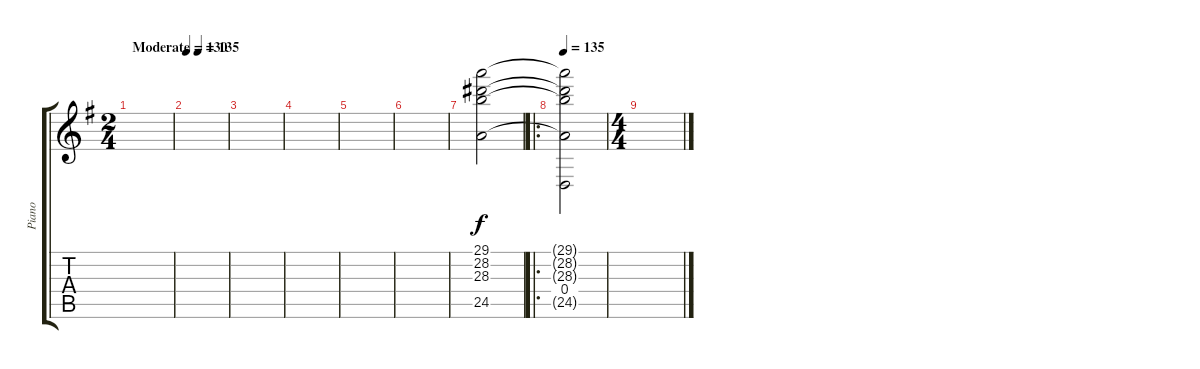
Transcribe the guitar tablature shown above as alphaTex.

\track ("Piano" "Piano") {instrument acousticgrandpiano}
\staff {score tabs}
\tuning (E4 B3 G3 D3 A2 E2) {hide}
\ts (2 4)
\tempo (135 "Moderate")
\tempo 115
\tempo (135 "Moderate")
\clef g2
\ks eminor
|
\tempo 130
|
|
|
|
|
(29.1 28.2 28.3 24.5).2 |
\ro
\tempo 135
(29.1{t} 28.2{t} 28.3{t} 0.4 24.5{t}).2 |
\ts (4 4)
